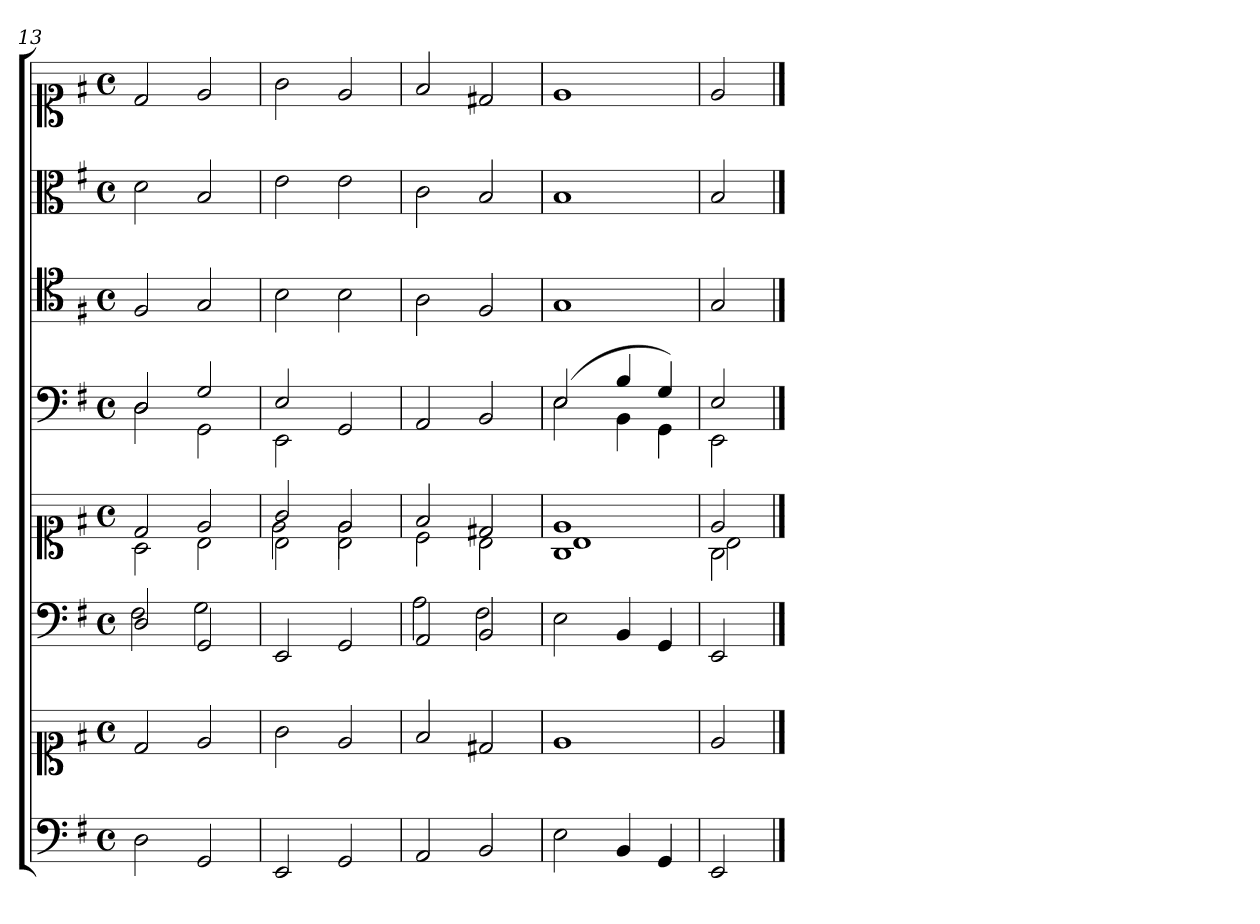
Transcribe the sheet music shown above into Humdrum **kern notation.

**kern	**kern	**kern	**kern	**kern	**kern	**kern	**kern
*part6	*part6	*part5	*part5	*part4	*part3	*part2	*part1
*staff8	*staff7	*staff6	*staff5	*staff4	*staff3	*staff2	*staff1
*clefF4	*clefC1	*clefF4	*clefC1	*clefF4	*clefC4	*clefC3	*clefC1
*k[f#]	*k[f#]	*k[f#]	*k[f#]	*k[f#]	*k[f#]	*k[f#]	*k[f#]
*G:	*G:	*G:	*G:	*G:	*G:	*G:	*G:
*M4/4	*M4/4	*M4/4	*M4/4	*M4/4	*M4/4	*M4/4	*M4/4
*met(c)	*met(c)	*met(c)	*met(c)	*met(c)	*met(c)	*met(c)	*met(c)
=13	=13	=13	=13	=13	=13	=13	=13
*	*	*^	*^	*^	*	*	*
2D	2d	2D	2F#	2d	2A	2D	2D	2F#	2d	2d
2GG	2e	2GG	2G	2e	2B	2G	2GG	2G	2B	2e
*	*	*v	*v	*	*	*	*	*	*	*
=14	=14	=14	=14	=14	=14	=14	=14	=14	=14
*	*	*	*	*^	*	*	*	*	*
2EE	2g	2EE	2g	2B	2e\	2E	2EE	2B	2e	2g
2GG	2e	2GG	2e	2B	2e\	2GG	2ryy	2B	2e	2e
*	*	*	*	*v	*v	*	*	*	*	*
*	*	*	*	*	*v	*v	*	*	*
=15	=15	=15	=15	=15	=15	=15	=15	=15
*	*	*^	*	*	*	*	*	*
2AA	2f#	2AA	2A	2f#	2c	2AA	2A	2c	2f#
2BB	2d#X	2BB	2F#	2d#X	2B	2BB	2F#	2B	2d#X
*	*	*v	*v	*	*	*	*	*	*
=16	=16	=16	=16	=16	=16	=16	=16	=16
*	*	*	*	*^	*^	*	*	*
2E	1e	2E	1e	1G	1B\	(2E	2E	1G	1B	1e
4BB	.	4BB	.	.	.	4B	4BB	.	.	.
4GG	.	4GG	.	.	.	4G)	4GG	.	.	.
=17	=17	=17	=17	=17	=17	=17	=17	=17	=17	=17
2EE	2e	2EE	2e	2G	2B\	2E	2EE	2G	2B	2e
*	*	*	*v	*v	*v	*	*	*	*	*
*	*	*	*	*v	*v	*	*	*
==	==	==	==	==	==	==	==
*-	*-	*-	*-	*-	*-	*-	*-
